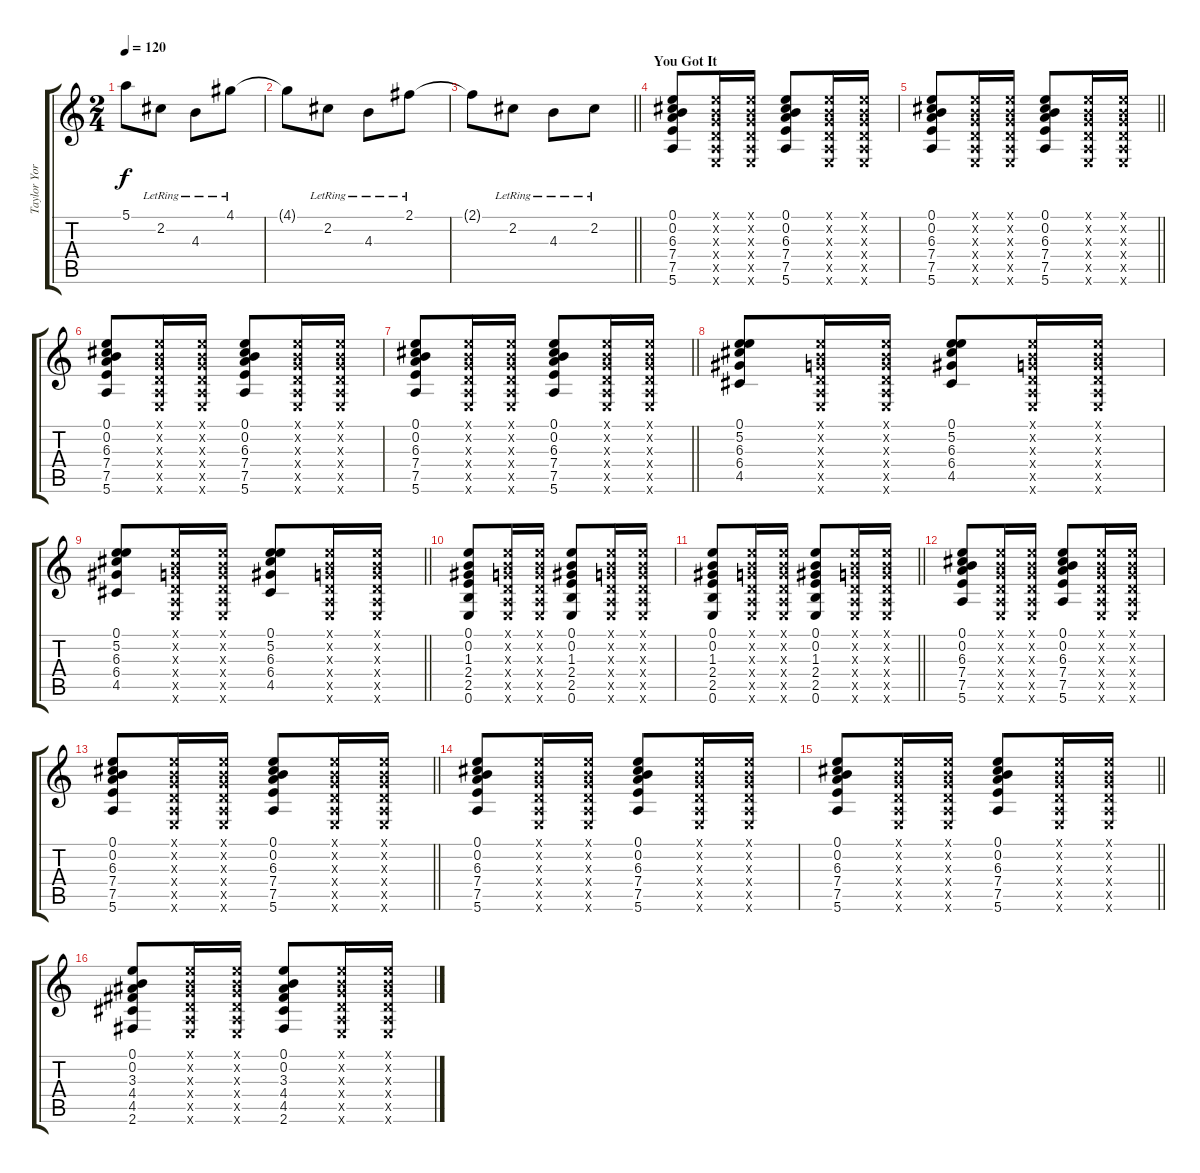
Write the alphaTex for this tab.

\track ("Taylor York" "Taylor Yor") {instrument electricguitarjazz}
\staff {score tabs}
\tuning (E4 B3 G3 D3 A2 E2) {hide}
\ts (2 4)
\tempo 120
\clef g2
\ks c
5.1{t}.8{dy f} 2.2{lr}.8 4.3{lr}.8 4.1{lr}.8 |
4.1{t}.8 2.2{lr}.8 4.3{lr}.8 2.1{lr}.8 |
\barLineRight lightlight
2.1{t}.8 2.2{lr}.8 4.3{lr}.8 2.2{lr}.8 |
\section ("" "You Got It")
(0.1 0.2 6.3 7.4 7.5 5.6).8 (0.1{x} 0.2{x} 0.3{x} 0.4{x} 0.5{x} 0.6{x}).16 (0.1{x} 0.2{x} 0.3{x} 0.4{x} 0.5{x} 0.6{x}).16 (0.1 0.2 6.3 7.4 7.5 5.6).8 (0.1{x} 0.2{x} 0.3{x} 0.4{x} 0.5{x} 0.6{x}).16 (0.1{x} 0.2{x} 0.3{x} 0.4{x} 0.5{x} 0.6{x}).16 |
\barLineRight lightlight
(0.1 0.2 6.3 7.4 7.5 5.6).8 (0.1{x} 0.2{x} 0.3{x} 0.4{x} 0.5{x} 0.6{x}).16 (0.1{x} 0.2{x} 0.3{x} 0.4{x} 0.5{x} 0.6{x}).16 (0.1 0.2 6.3 7.4 7.5 5.6).8 (0.1{x} 0.2{x} 0.3{x} 0.4{x} 0.5{x} 0.6{x}).16 (0.1{x} 0.2{x} 0.3{x} 0.4{x} 0.5{x} 0.6{x}).16 |
(0.1 0.2 6.3 7.4 7.5 5.6).8 (0.1{x} 0.2{x} 0.3{x} 0.4{x} 0.5{x} 0.6{x}).16 (0.1{x} 0.2{x} 0.3{x} 0.4{x} 0.5{x} 0.6{x}).16 (0.1 0.2 6.3 7.4 7.5 5.6).8 (0.1{x} 0.2{x} 0.3{x} 0.4{x} 0.5{x} 0.6{x}).16 (0.1{x} 0.2{x} 0.3{x} 0.4{x} 0.5{x} 0.6{x}).16 |
\barLineRight lightlight
(0.1 0.2 6.3 7.4 7.5 5.6).8 (0.1{x} 0.2{x} 0.3{x} 0.4{x} 0.5{x} 0.6{x}).16 (0.1{x} 0.2{x} 0.3{x} 0.4{x} 0.5{x} 0.6{x}).16 (0.1 0.2 6.3 7.4 7.5 5.6).8 (0.1{x} 0.2{x} 0.3{x} 0.4{x} 0.5{x} 0.6{x}).16 (0.1{x} 0.2{x} 0.3{x} 0.4{x} 0.5{x} 0.6{x}).16 |
(0.1 5.2 6.3 6.4 4.5).8 (0.1{x} 0.2{x} 0.3{x} 0.4{x} 0.5{x} 0.6{x}).16 (0.1{x} 0.2{x} 0.3{x} 0.4{x} 0.5{x} 0.6{x}).16 (0.1 5.2 6.3 6.4 4.5).8 (0.1{x} 0.2{x} 0.3{x} 0.4{x} 0.5{x} 0.6{x}).16 (0.1{x} 0.2{x} 0.3{x} 0.4{x} 0.5{x} 0.6{x}).16 |
\barLineRight lightlight
(0.1 5.2 6.3 6.4 4.5).8 (0.1{x} 0.2{x} 0.3{x} 0.4{x} 0.5{x} 0.6{x}).16 (0.1{x} 0.2{x} 0.3{x} 0.4{x} 0.5{x} 0.6{x}).16 (0.1 5.2 6.3 6.4 4.5).8 (0.1{x} 0.2{x} 0.3{x} 0.4{x} 0.5{x} 0.6{x}).16 (0.1{x} 0.2{x} 0.3{x} 0.4{x} 0.5{x} 0.6{x}).16 |
(0.1 0.2 1.3 2.4 2.5 0.6).8 (0.1{x} 0.2{x} 0.3{x} 0.4{x} 0.5{x} 0.6{x}).16 (0.1{x} 0.2{x} 0.3{x} 0.4{x} 0.5{x} 0.6{x}).16 (0.1 0.2 1.3 2.4 2.5 0.6).8 (0.1{x} 0.2{x} 0.3{x} 0.4{x} 0.5{x} 0.6{x}).16 (0.1{x} 0.2{x} 0.3{x} 0.4{x} 0.5{x} 0.6{x}).16 |
\barLineRight lightlight
(0.1 0.2 1.3 2.4 2.5 0.6).8 (0.1{x} 0.2{x} 0.3{x} 0.4{x} 0.5{x} 0.6{x}).16 (0.1{x} 0.2{x} 0.3{x} 0.4{x} 0.5{x} 0.6{x}).16 (0.1 0.2 1.3 2.4 2.5 0.6).8 (0.1{x} 0.2{x} 0.3{x} 0.4{x} 0.5{x} 0.6{x}).16 (0.1{x} 0.2{x} 0.3{x} 0.4{x} 0.5{x} 0.6{x}).16 |
(0.1 0.2 6.3 7.4 7.5 5.6).8 (0.1{x} 0.2{x} 0.3{x} 0.4{x} 0.5{x} 0.6{x}).16 (0.1{x} 0.2{x} 0.3{x} 0.4{x} 0.5{x} 0.6{x}).16 (0.1 0.2 6.3 7.4 7.5 5.6).8 (0.1{x} 0.2{x} 0.3{x} 0.4{x} 0.5{x} 0.6{x}).16 (0.1{x} 0.2{x} 0.3{x} 0.4{x} 0.5{x} 0.6{x}).16 |
\barLineRight lightlight
(0.1 0.2 6.3 7.4 7.5 5.6).8 (0.1{x} 0.2{x} 0.3{x} 0.4{x} 0.5{x} 0.6{x}).16 (0.1{x} 0.2{x} 0.3{x} 0.4{x} 0.5{x} 0.6{x}).16 (0.1 0.2 6.3 7.4 7.5 5.6).8 (0.1{x} 0.2{x} 0.3{x} 0.4{x} 0.5{x} 0.6{x}).16 (0.1{x} 0.2{x} 0.3{x} 0.4{x} 0.5{x} 0.6{x}).16 |
(0.1 0.2 6.3 7.4 7.5 5.6).8 (0.1{x} 0.2{x} 0.3{x} 0.4{x} 0.5{x} 0.6{x}).16 (0.1{x} 0.2{x} 0.3{x} 0.4{x} 0.5{x} 0.6{x}).16 (0.1 0.2 6.3 7.4 7.5 5.6).8 (0.1{x} 0.2{x} 0.3{x} 0.4{x} 0.5{x} 0.6{x}).16 (0.1{x} 0.2{x} 0.3{x} 0.4{x} 0.5{x} 0.6{x}).16 |
\barLineRight lightlight
(0.1 0.2 6.3 7.4 7.5 5.6).8 (0.1{x} 0.2{x} 0.3{x} 0.4{x} 0.5{x} 0.6{x}).16 (0.1{x} 0.2{x} 0.3{x} 0.4{x} 0.5{x} 0.6{x}).16 (0.1 0.2 6.3 7.4 7.5 5.6).8 (0.1{x} 0.2{x} 0.3{x} 0.4{x} 0.5{x} 0.6{x}).16 (0.1{x} 0.2{x} 0.3{x} 0.4{x} 0.5{x} 0.6{x}).16 |
(0.1 0.2 3.3 4.4 4.5 2.6).8 (0.1{x} 0.2{x} 0.3{x} 0.4{x} 0.5{x} 0.6{x}).16 (0.1{x} 0.2{x} 0.3{x} 0.4{x} 0.5{x} 0.6{x}).16 (0.1 0.2 3.3 4.4 4.5 2.6).8 (0.1{x} 0.2{x} 0.3{x} 0.4{x} 0.5{x} 0.6{x}).16 (0.1{x} 0.2{x} 0.3{x} 0.4{x} 0.5{x} 0.6{x}).16
